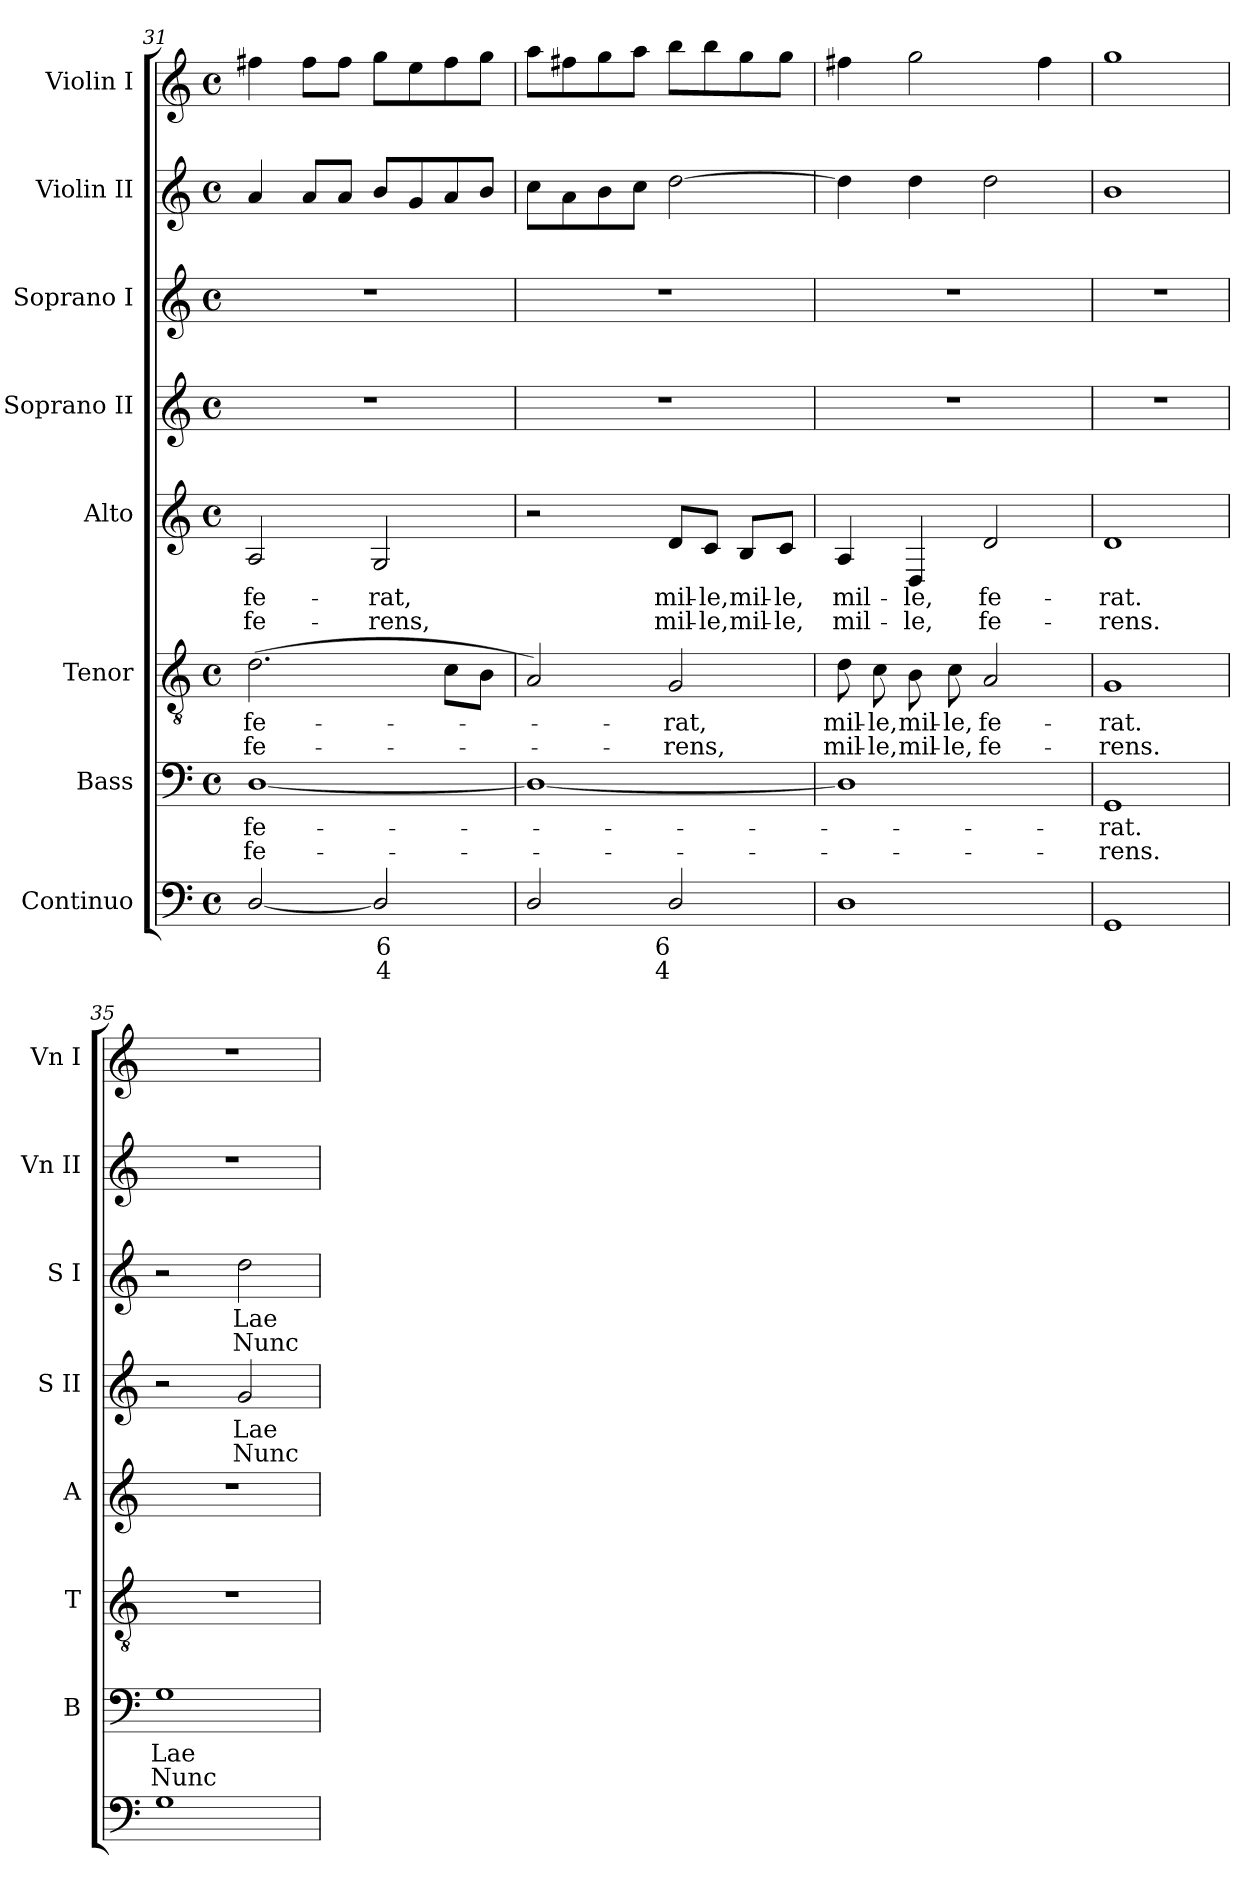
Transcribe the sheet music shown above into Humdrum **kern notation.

**kern	**text	**text	**kern	**text	**text	**kern	**text	**text	**kern	**text	**text	**kern	**text	**text	**kern	**text	**text	**kern	**kern
*part8	*part8	*part8	*part7	*part7	*part7	*part6	*part6	*part6	*part5	*part5	*part5	*part4	*part4	*part4	*part3	*part3	*part3	*part2	*part1
*staff8	*staff8	*staff8	*staff7	*staff7	*staff7	*staff6	*staff6	*staff6	*staff5	*staff5	*staff5	*staff4	*staff4	*staff4	*staff3	*staff3	*staff3	*staff2	*staff1
*I"Continuo	*	*	*I"Bass	*	*	*I"Tenor	*	*	*I"Alto	*	*	*I"Soprano II	*	*	*I"Soprano I	*	*	*I"Violin II	*I"Violin I
*	*	*	*I'B	*	*	*I'T	*	*	*I'A	*	*	*I'S II	*	*	*I'S I	*	*	*I'Vn II	*I'Vn I
!!LO:LB:g=z
*clefF4	*	*	*clefF4	*	*	*clefGv2	*	*	*clefG2	*	*	*clefG2	*	*	*clefG2	*	*	*clefG2	*clefG2
*k[]	*	*	*k[]	*	*	*k[]	*	*	*k[]	*	*	*k[]	*	*	*k[]	*	*	*k[]	*k[]
*C:	*	*	*C:	*	*	*C:	*	*	*C:	*	*	*C:	*	*	*C:	*	*	*C:	*C:
*M4/4	*	*	*M4/4	*	*	*M4/4	*	*	*M4/4	*	*	*M4/4	*	*	*M4/4	*	*	*M4/4	*M4/4
*met(c)	*	*	*met(c)	*	*	*met(c)	*	*	*met(c)	*	*	*met(c)	*	*	*met(c)	*	*	*met(c)	*met(c)
=31	=31	=31	=31	=31	=31	=31	=31	=31	=31	=31	=31	=31	=31	=31	=31	=31	=31	=31	=31
!	!	!	!	!LO:LY:b	!LO:LY:b	!	!LO:LY:b	!LO:LY:b	!	!LO:LY:b	!LO:LY:b	!	!	!	!	!	!	!	!
[2D/	.	.	[1D/	fe-	fe-	(>2.d	fe-	fe-	2A	fe-	-fe-	1r	.	.	1r	.	.	4a	4ff#X
.	.	.	.	.	.	.	.	.	.	.	.	.	.	.	.	.	.	8aL	8ff#L
.	.	.	.	.	.	.	.	.	.	.	.	.	.	.	.	.	.	8aJ	8ff#J
!	!LO:LY:b	!LO:LY:b	!	!	!	!	!	!	!	!LO:LY:b	!LO:LY:b	!	!	!	!	!	!	!	!
2D/]	6	4	.	.	.	.	.	.	2G	-rat,	rens,	.	.	.	.	.	.	8bL	8ggL
.	.	.	.	.	.	.	.	.	.	.	.	.	.	.	.	.	.	8g	8ee
.	.	.	.	.	.	8cL	.	.	.	.	.	.	.	.	.	.	.	8a	8ff#
.	.	.	.	.	.	8BJ	.	.	.	.	.	.	.	.	.	.	.	8bJ	8ggJ
=32	=32	=32	=32	=32	=32	=32	=32	=32	=32	=32	=32	=32	=32	=32	=32	=32	=32	=32	=32
2D/	.	.	1D/_	.	.	2A)	.	.	2r	.	.	1r	.	.	1r	.	.	8ccL	8aaL
.	.	.	.	.	.	.	.	.	.	.	.	.	.	.	.	.	.	8a	8ff#X
.	.	.	.	.	.	.	.	.	.	.	.	.	.	.	.	.	.	8b	8gg
.	.	.	.	.	.	.	.	.	.	.	.	.	.	.	.	.	.	8ccJ	8aaJ
!	!LO:LY:b	!LO:LY:b	!	!	!	!	!LO:LY:b	!LO:LY:b	!	!LO:LY:b	!LO:LY:b	!	!	!	!	!	!	!	!
2D/	6	4	.	.	.	2G	rat,	rens,	8d/L	mil-	-mil-	.	.	.	.	.	.	[2dd	8bbL
!	!	!	!	!	!	!	!	!	!	!LO:LY:b	!LO:LY:b	!	!	!	!	!	!	!	!
.	.	.	.	.	.	.	.	.	8c/J	-le,	le,	.	.	.	.	.	.	.	8bb
!	!	!	!	!	!	!	!	!	!	!LO:LY:b	!LO:LY:b	!	!	!	!	!	!	!	!
.	.	.	.	.	.	.	.	.	8B/L	mil-	-mil-	.	.	.	.	.	.	.	8gg
!	!	!	!	!	!	!	!	!	!	!LO:LY:b	!LO:LY:b	!	!	!	!	!	!	!	!
.	.	.	.	.	.	.	.	.	8c/J	-le,	le,	.	.	.	.	.	.	.	8ggJ
=33	=33	=33	=33	=33	=33	=33	=33	=33	=33	=33	=33	=33	=33	=33	=33	=33	=33	=33	=33
!	!	!	!	!	!	!	!LO:LY:b	!LO:LY:b	!	!LO:LY:b	!LO:LY:b	!	!	!	!	!	!	!	!
1D	.	.	1D]	.	.	8d	mil-	-mil-	4A	mil-	-mil-	1r	.	.	1r	.	.	4dd]	4ff#X
!	!	!	!	!	!	!	!LO:LY:b	!LO:LY:b	!	!	!	!	!	!	!	!	!	!	!
.	.	.	.	.	.	8c	-le,	le,	.	.	.	.	.	.	.	.	.	.	.
!	!	!	!	!	!	!	!LO:LY:b	!LO:LY:b	!	!LO:LY:b	!LO:LY:b	!	!	!	!	!	!	!	!
.	.	.	.	.	.	8B	mil-	-mil-	4D	-le,	le,	.	.	.	.	.	.	4dd	2gg
!	!	!	!	!	!	!	!LO:LY:b	!LO:LY:b	!	!	!	!	!	!	!	!	!	!	!
.	.	.	.	.	.	8c	-le,	le,	.	.	.	.	.	.	.	.	.	.	.
!	!	!	!	!	!	!	!LO:LY:b	!LO:LY:b	!	!LO:LY:b	!LO:LY:b	!	!	!	!	!	!	!	!
.	.	.	.	.	.	2A	fe-	-fe-	2d	fe-	-fe-	.	.	.	.	.	.	2dd	.
.	.	.	.	.	.	.	.	.	.	.	.	.	.	.	.	.	.	.	4ff#
=34	=34	=34	=34	=34	=34	=34	=34	=34	=34	=34	=34	=34	=34	=34	=34	=34	=34	=34	=34
!	!	!	!	!LO:LY:b	!LO:LY:b	!	!LO:LY:b	!LO:LY:b	!	!LO:LY:b	!LO:LY:b	!	!	!	!	!	!	!	!
1GG	.	.	1GG	rat.	rens.	1G	-rat.	rens.	1d	-rat.	rens.	1r	.	.	1r	.	.	1b	1gg
=35	=35	=35	=35	=35	=35	=35	=35	=35	=35	=35	=35	=35	=35	=35	=35	=35	=35	=35	=35
!	!	!	!	!LO:LY:b	!LO:LY:b	!	!	!	!	!	!	!	!	!	!	!	!	!	!
1G	.	.	1G	Lae-	-Nunc	1r	.	.	1r	.	.	2r	.	.	2r	.	.	1r	1r
!	!	!	!	!	!	!	!	!	!	!	!	!	!LO:LY:b	!LO:LY:b	!	!LO:LY:b	!LO:LY:b	!	!
.	.	.	.	.	.	.	.	.	.	.	.	2g	Lae-	-Nunc	2dd	Lae-	-Nunc	.	.
=	=	=	=	=	=	=	=	=	=	=	=	=	=	=	=	=	=	=	=
*-	*-	*-	*-	*-	*-	*-	*-	*-	*-	*-	*-	*-	*-	*-	*-	*-	*-	*-	*-
